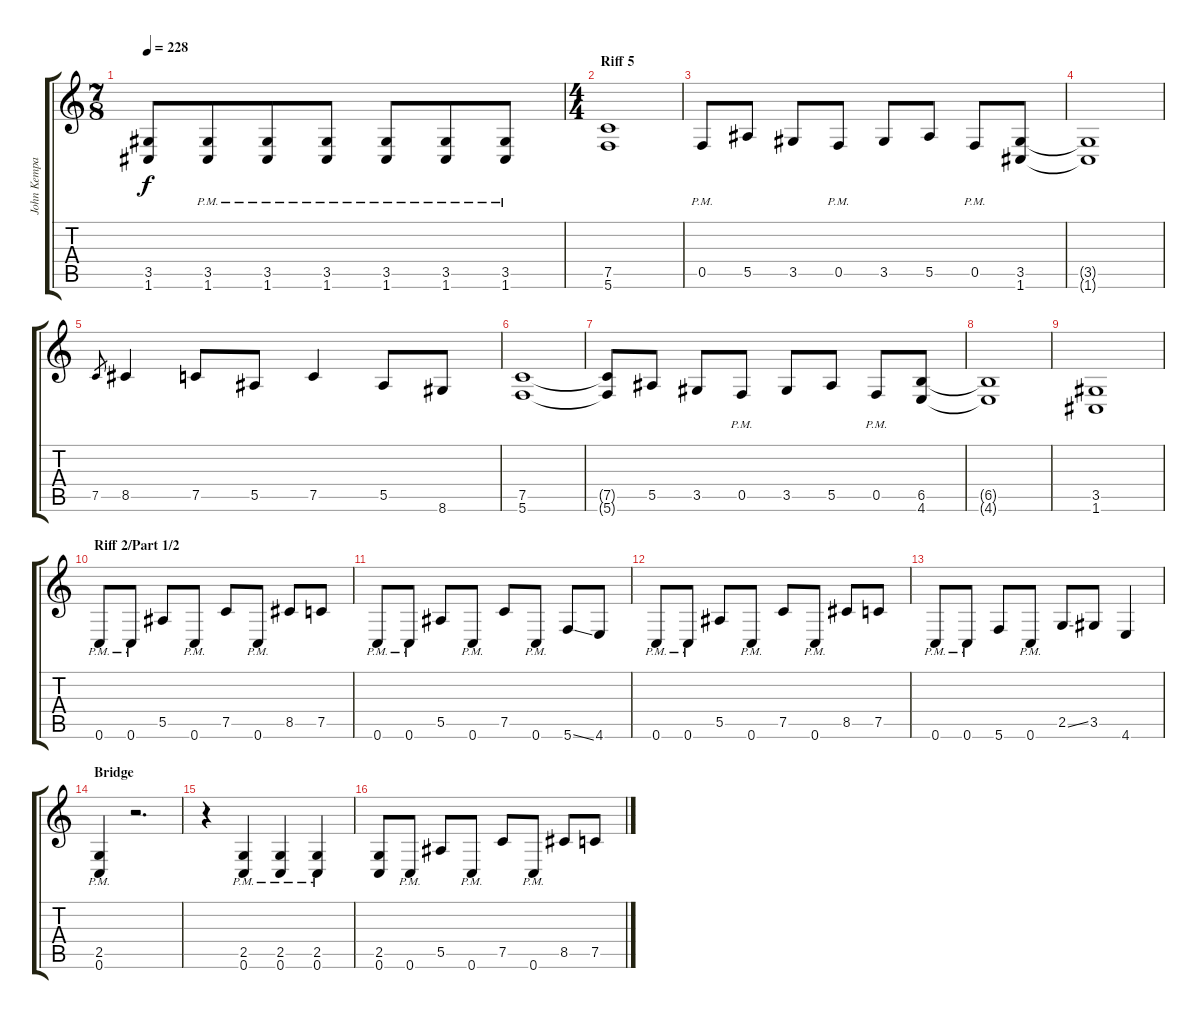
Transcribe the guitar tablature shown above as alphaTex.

\track ("John Kempainen (Guitar)" "John Kempa") {instrument overdrivenguitar}
\staff {score tabs}
\tuning (C4 G3 Eb3 Bb2 F2 C2) {hide}
\ts (7 8)
\tempo 228
\clef g2
\ks c
(3.5{t} 1.6{t}).8{dy f} (3.5{pm} 1.6{pm}).8 (3.5{pm} 1.6{pm}).8 (3.5{pm} 1.6{pm}).8 (3.5{pm} 1.6{pm}).8 (3.5{pm} 1.6{pm}).8 (3.5{pm} 1.6{pm}).8 |
\ts (4 4)
\section ("" "Riff 5")
(7.5 5.6).1 |
0.5{pm}.8 5.5.8 3.5.8 0.5{pm}.8 3.5.8 5.5.8 0.5{pm}.8 (3.5 1.6).8 |
(3.5{t} 1.6{t}).1 |
7.5.8{gr} 8.5.4 7.5.8 5.5.8 7.5.4 5.5.8 8.6.8 |
(7.5 5.6).1 |
(7.5{t} 5.6{t}).8 5.5.8 3.5.8 0.5{pm}.8 3.5.8 5.5.8 0.5{pm}.8 (6.5 4.6).8 |
(6.5{t} 4.6{t}).1 |
(3.5 1.6).1 |
\section ("" "Riff 2/Part 1/2")
0.6{pm}.8 0.6{pm}.8 5.5.8 0.6{pm}.8 7.5.8 0.6{pm}.8 8.5.8 7.5.8 |
0.6{pm}.8 0.6{pm}.8 5.5.8 0.6{pm}.8 7.5.8 0.6{pm}.8 5.6{ss}.8 4.6.8 |
0.6{pm}.8 0.6{pm}.8 5.5.8 0.6{pm}.8 7.5.8 0.6{pm}.8 8.5.8 7.5.8 |
0.6{pm}.8 0.6{pm}.8 5.6.8 0.6{pm}.8 2.5{ss}.8 3.5.8 4.6.4 |
\section ("" "Bridge")
(2.5{pm} 0.6{pm}).4 r.2{d} |
r.4 (2.5{pm} 0.6{pm}).4 (2.5{pm} 0.6{pm}).4 (2.5{pm} 0.6{pm}).4 |
(2.5 0.6).8 0.6{pm}.8 5.5.8 0.6{pm}.8 7.5.8 0.6{pm}.8 8.5.8 7.5.8
